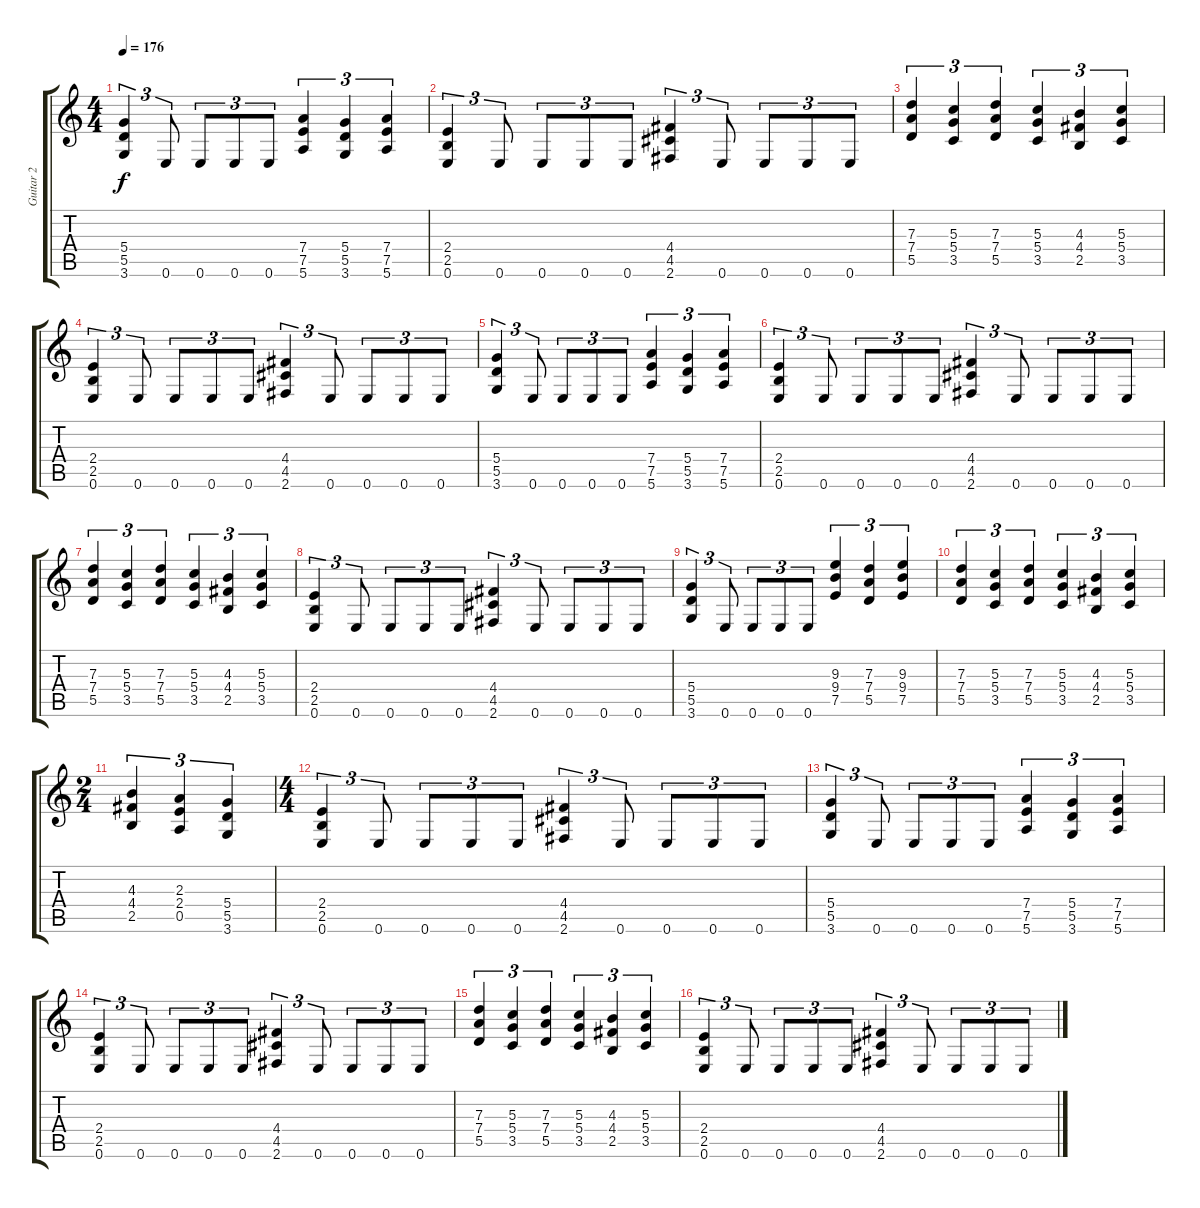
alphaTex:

\track ("Guitar 2" "Guitar 2") {instrument distortionguitar}
\staff {score tabs}
\tuning (E4 B3 G3 D3 A2 E2) {hide}
\ts (4 4)
\tempo 176
\clef g2
\ks c
(5.4 5.5 3.6).4{tu (3 2) dy f} 0.6.8{tu (3 2)} 0.6.8{tu (3 2)} 0.6.8{tu (3 2)} 0.6.8{tu (3 2)} (7.4 7.5 5.6).4{tu (3 2)} (5.4 5.5 3.6).4{tu (3 2)} (7.4 7.5 5.6).4{tu (3 2)} |
(2.4 2.5 0.6).4{tu (3 2)} 0.6.8{tu (3 2)} 0.6.8{tu (3 2)} 0.6.8{tu (3 2)} 0.6.8{tu (3 2)} (4.4 4.5 2.6).4{tu (3 2)} 0.6.8{tu (3 2)} 0.6.8{tu (3 2)} 0.6.8{tu (3 2)} 0.6.8{tu (3 2)} |
(7.3 7.4 5.5).4{tu (3 2)} (5.3 5.4 3.5).4{tu (3 2)} (7.3 7.4 5.5).4{tu (3 2)} (5.3 5.4 3.5).4{tu (3 2)} (4.3 4.4 2.5).4{tu (3 2)} (5.3 5.4 3.5).4{tu (3 2)} |
(2.4 2.5 0.6).4{tu (3 2)} 0.6.8{tu (3 2)} 0.6.8{tu (3 2)} 0.6.8{tu (3 2)} 0.6.8{tu (3 2)} (4.4 4.5 2.6).4{tu (3 2)} 0.6.8{tu (3 2)} 0.6.8{tu (3 2)} 0.6.8{tu (3 2)} 0.6.8{tu (3 2)} |
(5.4 5.5 3.6).4{tu (3 2)} 0.6.8{tu (3 2)} 0.6.8{tu (3 2)} 0.6.8{tu (3 2)} 0.6.8{tu (3 2)} (7.4 7.5 5.6).4{tu (3 2)} (5.4 5.5 3.6).4{tu (3 2)} (7.4 7.5 5.6).4{tu (3 2)} |
(2.4 2.5 0.6).4{tu (3 2)} 0.6.8{tu (3 2)} 0.6.8{tu (3 2)} 0.6.8{tu (3 2)} 0.6.8{tu (3 2)} (4.4 4.5 2.6).4{tu (3 2)} 0.6.8{tu (3 2)} 0.6.8{tu (3 2)} 0.6.8{tu (3 2)} 0.6.8{tu (3 2)} |
(7.3 7.4 5.5).4{tu (3 2)} (5.3 5.4 3.5).4{tu (3 2)} (7.3 7.4 5.5).4{tu (3 2)} (5.3 5.4 3.5).4{tu (3 2)} (4.3 4.4 2.5).4{tu (3 2)} (5.3 5.4 3.5).4{tu (3 2)} |
(2.4 2.5 0.6).4{tu (3 2)} 0.6.8{tu (3 2)} 0.6.8{tu (3 2)} 0.6.8{tu (3 2)} 0.6.8{tu (3 2)} (4.4 4.5 2.6).4{tu (3 2)} 0.6.8{tu (3 2)} 0.6.8{tu (3 2)} 0.6.8{tu (3 2)} 0.6.8{tu (3 2)} |
(5.4 5.5 3.6).4{tu (3 2)} 0.6.8{tu (3 2)} 0.6.8{tu (3 2)} 0.6.8{tu (3 2)} 0.6.8{tu (3 2)} (9.3 9.4 7.5).4{tu (3 2)} (7.3 7.4 5.5).4{tu (3 2)} (9.3 9.4 7.5).4{tu (3 2)} |
(7.3 7.4 5.5).4{tu (3 2)} (5.3 5.4 3.5).4{tu (3 2)} (7.3 7.4 5.5).4{tu (3 2)} (5.3 5.4 3.5).4{tu (3 2)} (4.3 4.4 2.5).4{tu (3 2)} (5.3 5.4 3.5).4{tu (3 2)} |
\ts (2 4)
(4.3 4.4 2.5).4{tu (3 2)} (2.3 2.4 0.5).4{tu (3 2)} (5.4 5.5 3.6).4{tu (3 2)} |
\ts (4 4)
(2.4 2.5 0.6).4{tu (3 2)} 0.6.8{tu (3 2)} 0.6.8{tu (3 2)} 0.6.8{tu (3 2)} 0.6.8{tu (3 2)} (4.4 4.5 2.6).4{tu (3 2)} 0.6.8{tu (3 2)} 0.6.8{tu (3 2)} 0.6.8{tu (3 2)} 0.6.8{tu (3 2)} |
(5.4 5.5 3.6).4{tu (3 2)} 0.6.8{tu (3 2)} 0.6.8{tu (3 2)} 0.6.8{tu (3 2)} 0.6.8{tu (3 2)} (7.4 7.5 5.6).4{tu (3 2)} (5.4 5.5 3.6).4{tu (3 2)} (7.4 7.5 5.6).4{tu (3 2)} |
(2.4 2.5 0.6).4{tu (3 2)} 0.6.8{tu (3 2)} 0.6.8{tu (3 2)} 0.6.8{tu (3 2)} 0.6.8{tu (3 2)} (4.4 4.5 2.6).4{tu (3 2)} 0.6.8{tu (3 2)} 0.6.8{tu (3 2)} 0.6.8{tu (3 2)} 0.6.8{tu (3 2)} |
(7.3 7.4 5.5).4{tu (3 2)} (5.3 5.4 3.5).4{tu (3 2)} (7.3 7.4 5.5).4{tu (3 2)} (5.3 5.4 3.5).4{tu (3 2)} (4.3 4.4 2.5).4{tu (3 2)} (5.3 5.4 3.5).4{tu (3 2)} |
(2.4 2.5 0.6).4{tu (3 2)} 0.6.8{tu (3 2)} 0.6.8{tu (3 2)} 0.6.8{tu (3 2)} 0.6.8{tu (3 2)} (4.4 4.5 2.6).4{tu (3 2)} 0.6.8{tu (3 2)} 0.6.8{tu (3 2)} 0.6.8{tu (3 2)} 0.6.8{tu (3 2)}
